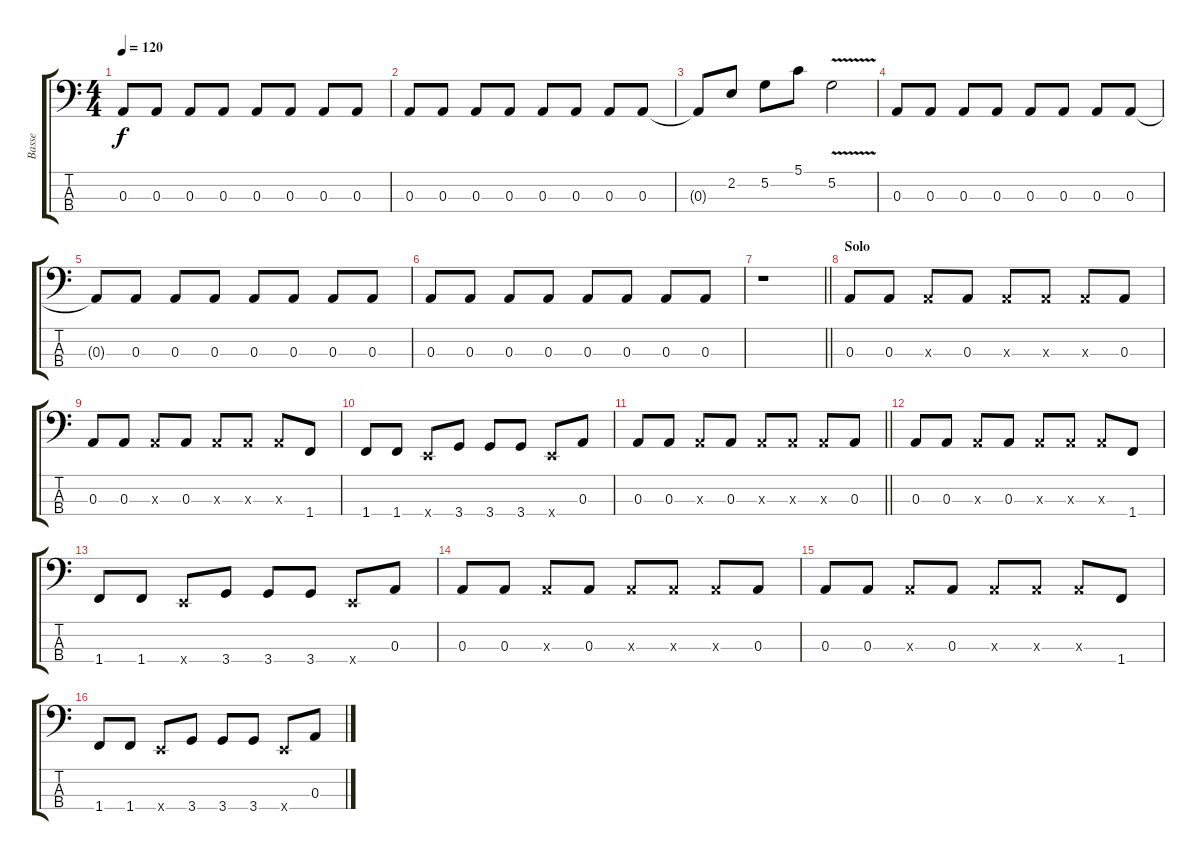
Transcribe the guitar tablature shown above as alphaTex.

\track ("Basse" "Basse") {instrument electricbassfinger}
\staff {score tabs}
\tuning (G2 D2 A1 E1) {hide}
\ts (4 4)
\tempo 120
\clef f4
\ks c
0.3{t}.8{dy f} 0.3.8 0.3.8 0.3.8 0.3.8 0.3.8 0.3.8 0.3.8 |
0.3.8 0.3.8 0.3.8 0.3.8 0.3.8 0.3.8 0.3.8 0.3.8 |
0.3{t}.8 2.2.8 5.2.8 5.1.8 5.2{v}.2 |
0.3.8 0.3.8 0.3.8 0.3.8 0.3.8 0.3.8 0.3.8 0.3.8 |
0.3{t}.8 0.3.8 0.3.8 0.3.8 0.3.8 0.3.8 0.3.8 0.3.8 |
0.3.8 0.3.8 0.3.8 0.3.8 0.3.8 0.3.8 0.3.8 0.3.8 |
\barLineRight lightlight
r.1 |
\section ("" "Solo")
0.3.8 0.3.8 0.3{x}.8 0.3.8 0.3{x}.8 0.3{x}.8 0.3{x}.8 0.3.8 |
0.3.8 0.3.8 0.3{x}.8 0.3.8 0.3{x}.8 0.3{x}.8 0.3{x}.8 1.4.8 |
1.4.8 1.4.8 0.4{x}.8 3.4.8 3.4.8 3.4.8 0.4{x}.8 0.3.8 |
\barLineRight lightlight
0.3.8 0.3.8 0.3{x}.8 0.3.8 0.3{x}.8 0.3{x}.8 0.3{x}.8 0.3.8 |
0.3.8 0.3.8 0.3{x}.8 0.3.8 0.3{x}.8 0.3{x}.8 0.3{x}.8 1.4.8 |
1.4.8 1.4.8 0.4{x}.8 3.4.8 3.4.8 3.4.8 0.4{x}.8 0.3.8 |
0.3.8 0.3.8 0.3{x}.8 0.3.8 0.3{x}.8 0.3{x}.8 0.3{x}.8 0.3.8 |
0.3.8 0.3.8 0.3{x}.8 0.3.8 0.3{x}.8 0.3{x}.8 0.3{x}.8 1.4.8 |
1.4.8 1.4.8 0.4{x}.8 3.4.8 3.4.8 3.4.8 0.4{x}.8 0.3.8
